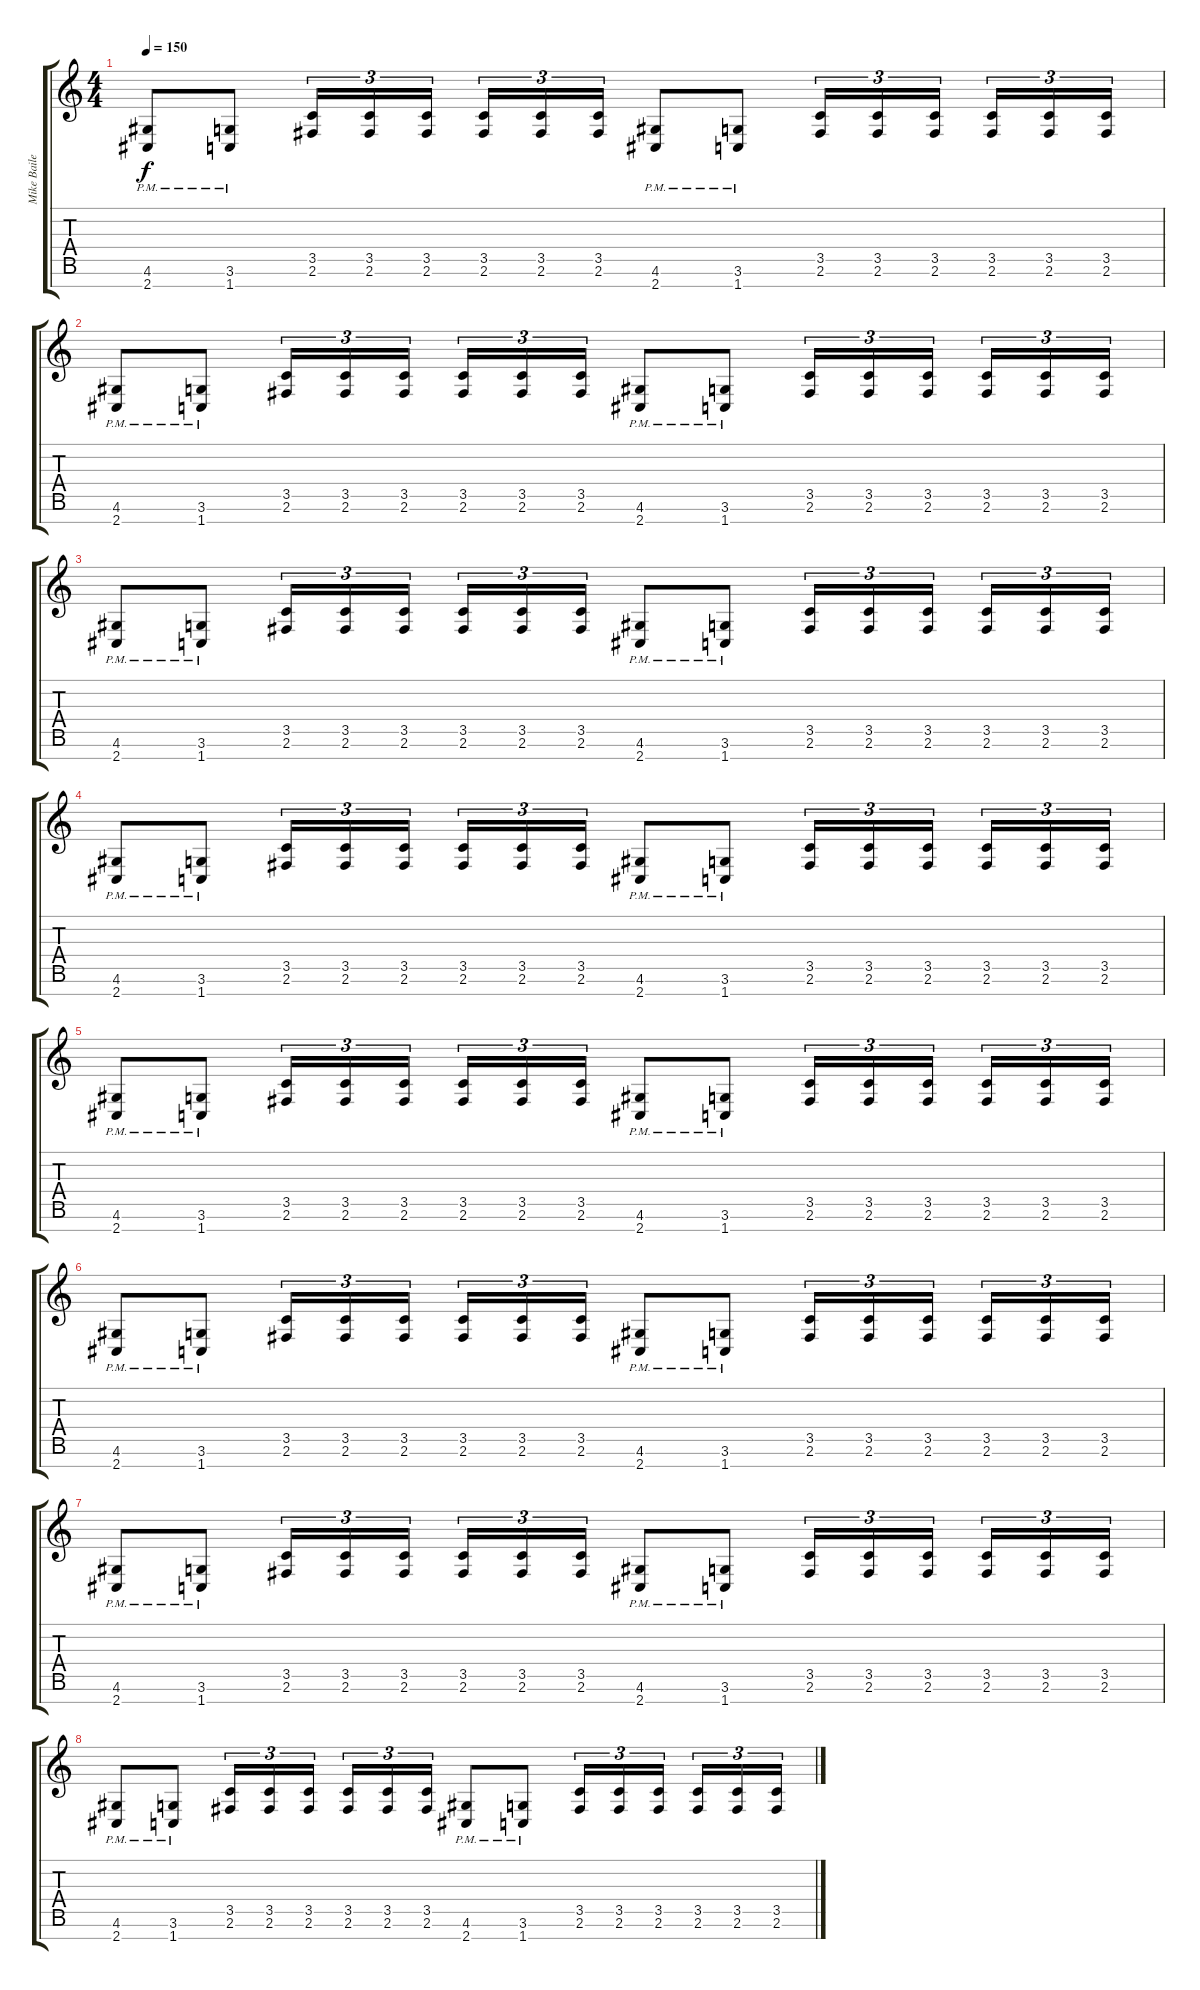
\track ("Mike Bailey" "Mike Baile") {instrument distortionguitar}
\staff {score tabs}
\tuning (E4 B3 G3 D3 A2 E2 B1) {hide}
\ts (4 4)
\tempo 150
\clef g2
\ks c
(4.6{pm} 2.7{pm}).8{dy f} (3.6{pm} 1.7{pm}).8 (3.5 2.6).16{tu (3 2)} (3.5 2.6).16{tu (3 2)} (3.5 2.6).16{tu (3 2)} (3.5 2.6).16{tu (3 2)} (3.5 2.6).16{tu (3 2)} (3.5 2.6).16{tu (3 2)} (4.6{pm} 2.7{pm}).8 (3.6{pm} 1.7{pm}).8 (3.5 2.6).16{tu (3 2)} (3.5 2.6).16{tu (3 2)} (3.5 2.6).16{tu (3 2)} (3.5 2.6).16{tu (3 2)} (3.5 2.6).16{tu (3 2)} (3.5 2.6).16{tu (3 2)} |
(4.6{pm} 2.7{pm}).8 (3.6{pm} 1.7{pm}).8 (3.5 2.6).16{tu (3 2)} (3.5 2.6).16{tu (3 2)} (3.5 2.6).16{tu (3 2)} (3.5 2.6).16{tu (3 2)} (3.5 2.6).16{tu (3 2)} (3.5 2.6).16{tu (3 2)} (4.6{pm} 2.7{pm}).8 (3.6{pm} 1.7{pm}).8 (3.5 2.6).16{tu (3 2)} (3.5 2.6).16{tu (3 2)} (3.5 2.6).16{tu (3 2)} (3.5 2.6).16{tu (3 2)} (3.5 2.6).16{tu (3 2)} (3.5 2.6).16{tu (3 2)} |
(4.6{pm} 2.7{pm}).8 (3.6{pm} 1.7{pm}).8 (3.5 2.6).16{tu (3 2)} (3.5 2.6).16{tu (3 2)} (3.5 2.6).16{tu (3 2)} (3.5 2.6).16{tu (3 2)} (3.5 2.6).16{tu (3 2)} (3.5 2.6).16{tu (3 2)} (4.6{pm} 2.7{pm}).8 (3.6{pm} 1.7{pm}).8 (3.5 2.6).16{tu (3 2)} (3.5 2.6).16{tu (3 2)} (3.5 2.6).16{tu (3 2)} (3.5 2.6).16{tu (3 2)} (3.5 2.6).16{tu (3 2)} (3.5 2.6).16{tu (3 2)} |
(4.6{pm} 2.7{pm}).8 (3.6{pm} 1.7{pm}).8 (3.5 2.6).16{tu (3 2)} (3.5 2.6).16{tu (3 2)} (3.5 2.6).16{tu (3 2)} (3.5 2.6).16{tu (3 2)} (3.5 2.6).16{tu (3 2)} (3.5 2.6).16{tu (3 2)} (4.6{pm} 2.7{pm}).8 (3.6{pm} 1.7{pm}).8 (3.5 2.6).16{tu (3 2)} (3.5 2.6).16{tu (3 2)} (3.5 2.6).16{tu (3 2)} (3.5 2.6).16{tu (3 2)} (3.5 2.6).16{tu (3 2)} (3.5 2.6).16{tu (3 2)} |
(4.6{pm} 2.7{pm}).8 (3.6{pm} 1.7{pm}).8 (3.5 2.6).16{tu (3 2)} (3.5 2.6).16{tu (3 2)} (3.5 2.6).16{tu (3 2)} (3.5 2.6).16{tu (3 2)} (3.5 2.6).16{tu (3 2)} (3.5 2.6).16{tu (3 2)} (4.6{pm} 2.7{pm}).8 (3.6{pm} 1.7{pm}).8 (3.5 2.6).16{tu (3 2)} (3.5 2.6).16{tu (3 2)} (3.5 2.6).16{tu (3 2)} (3.5 2.6).16{tu (3 2)} (3.5 2.6).16{tu (3 2)} (3.5 2.6).16{tu (3 2)} |
(4.6{pm} 2.7{pm}).8 (3.6{pm} 1.7{pm}).8 (3.5 2.6).16{tu (3 2)} (3.5 2.6).16{tu (3 2)} (3.5 2.6).16{tu (3 2)} (3.5 2.6).16{tu (3 2)} (3.5 2.6).16{tu (3 2)} (3.5 2.6).16{tu (3 2)} (4.6{pm} 2.7{pm}).8 (3.6{pm} 1.7{pm}).8 (3.5 2.6).16{tu (3 2)} (3.5 2.6).16{tu (3 2)} (3.5 2.6).16{tu (3 2)} (3.5 2.6).16{tu (3 2)} (3.5 2.6).16{tu (3 2)} (3.5 2.6).16{tu (3 2)} |
(4.6{pm} 2.7{pm}).8 (3.6{pm} 1.7{pm}).8 (3.5 2.6).16{tu (3 2)} (3.5 2.6).16{tu (3 2)} (3.5 2.6).16{tu (3 2)} (3.5 2.6).16{tu (3 2)} (3.5 2.6).16{tu (3 2)} (3.5 2.6).16{tu (3 2)} (4.6{pm} 2.7{pm}).8 (3.6{pm} 1.7{pm}).8 (3.5 2.6).16{tu (3 2)} (3.5 2.6).16{tu (3 2)} (3.5 2.6).16{tu (3 2)} (3.5 2.6).16{tu (3 2)} (3.5 2.6).16{tu (3 2)} (3.5 2.6).16{tu (3 2)} |
(4.6{pm} 2.7{pm}).8 (3.6{pm} 1.7{pm}).8 (3.5 2.6).16{tu (3 2)} (3.5 2.6).16{tu (3 2)} (3.5 2.6).16{tu (3 2)} (3.5 2.6).16{tu (3 2)} (3.5 2.6).16{tu (3 2)} (3.5 2.6).16{tu (3 2)} (4.6{pm} 2.7{pm}).8 (3.6{pm} 1.7{pm}).8 (3.5 2.6).16{tu (3 2)} (3.5 2.6).16{tu (3 2)} (3.5 2.6).16{tu (3 2)} (3.5 2.6).16{tu (3 2)} (3.5 2.6).16{tu (3 2)} (3.5 2.6).16{tu (3 2)}
